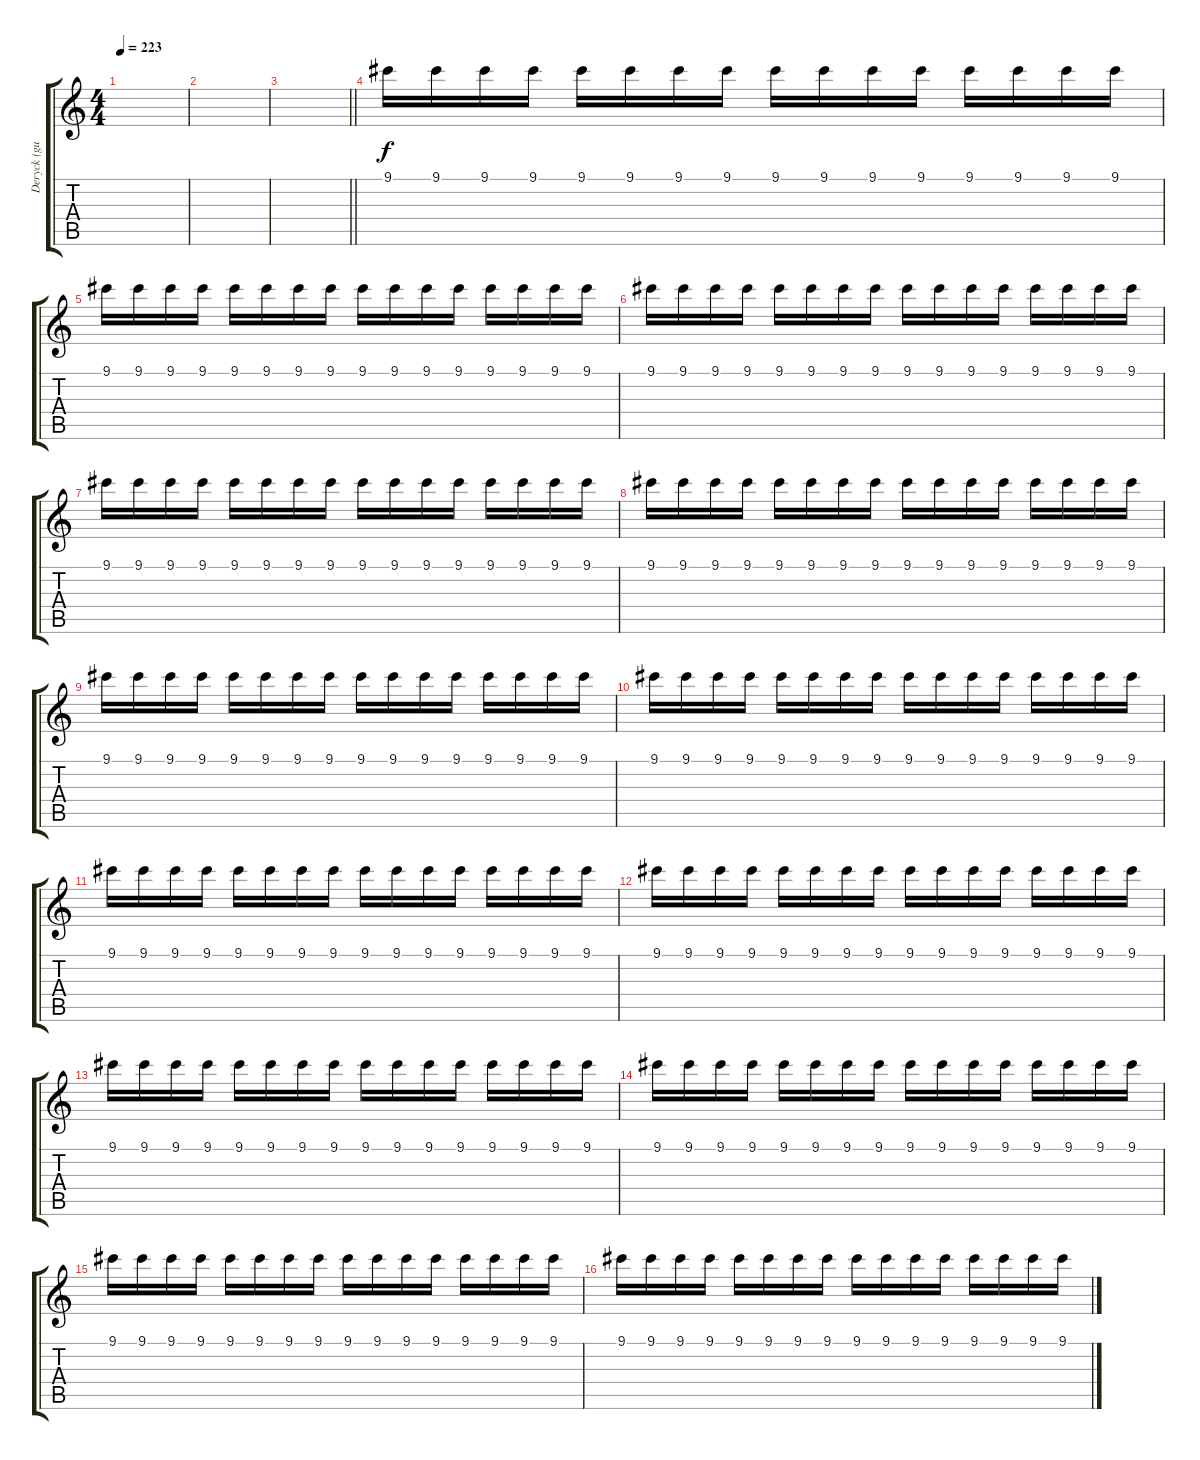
\track ("Deryck (guitar 3)" "Deryck (gu") {instrument electricguitarclean}
\staff {score tabs}
\tuning (E4 B3 G3 D3 A2 E2) {hide}
\ts (4 4)
\tempo 223
\clef g2
\ks c
|
|
\barLineRight lightlight
|
9.1.16{volume 4 instrument distortionguitar} 9.1.16 9.1.16 9.1.16 9.1.16 9.1.16 9.1.16 9.1.16 9.1.16 9.1.16 9.1.16 9.1.16 9.1.16 9.1.16 9.1.16 9.1.16 |
9.1.16 9.1.16 9.1.16 9.1.16 9.1.16 9.1.16 9.1.16 9.1.16 9.1.16 9.1.16 9.1.16 9.1.16 9.1.16 9.1.16 9.1.16 9.1.16 |
9.1.16 9.1.16 9.1.16 9.1.16 9.1.16 9.1.16 9.1.16 9.1.16 9.1.16 9.1.16 9.1.16 9.1.16 9.1.16 9.1.16 9.1.16 9.1.16 |
9.1.16 9.1.16 9.1.16 9.1.16 9.1.16 9.1.16 9.1.16 9.1.16 9.1.16 9.1.16 9.1.16 9.1.16 9.1.16 9.1.16 9.1.16 9.1.16 |
9.1.16 9.1.16 9.1.16 9.1.16 9.1.16 9.1.16 9.1.16 9.1.16 9.1.16 9.1.16 9.1.16 9.1.16 9.1.16 9.1.16 9.1.16 9.1.16 |
9.1.16 9.1.16 9.1.16 9.1.16 9.1.16 9.1.16 9.1.16 9.1.16 9.1.16 9.1.16 9.1.16 9.1.16 9.1.16 9.1.16 9.1.16 9.1.16 |
9.1.16 9.1.16 9.1.16 9.1.16 9.1.16 9.1.16 9.1.16 9.1.16 9.1.16 9.1.16 9.1.16 9.1.16 9.1.16 9.1.16 9.1.16 9.1.16 |
9.1.16 9.1.16 9.1.16 9.1.16 9.1.16 9.1.16 9.1.16 9.1.16 9.1.16 9.1.16 9.1.16 9.1.16 9.1.16 9.1.16 9.1.16 9.1.16 |
9.1.16 9.1.16 9.1.16 9.1.16 9.1.16 9.1.16 9.1.16 9.1.16 9.1.16 9.1.16 9.1.16 9.1.16 9.1.16 9.1.16 9.1.16 9.1.16 |
9.1.16{volume 4} 9.1.16 9.1.16 9.1.16 9.1.16 9.1.16 9.1.16 9.1.16 9.1.16 9.1.16 9.1.16 9.1.16 9.1.16 9.1.16 9.1.16 9.1.16 |
9.1.16 9.1.16 9.1.16 9.1.16 9.1.16 9.1.16 9.1.16 9.1.16 9.1.16 9.1.16 9.1.16 9.1.16 9.1.16 9.1.16 9.1.16 9.1.16 |
9.1.16 9.1.16 9.1.16 9.1.16 9.1.16 9.1.16 9.1.16 9.1.16 9.1.16 9.1.16 9.1.16 9.1.16 9.1.16 9.1.16 9.1.16 9.1.16 |
9.1.16 9.1.16 9.1.16 9.1.16 9.1.16 9.1.16 9.1.16 9.1.16 9.1.16 9.1.16 9.1.16 9.1.16 9.1.16 9.1.16 9.1.16 9.1.16
